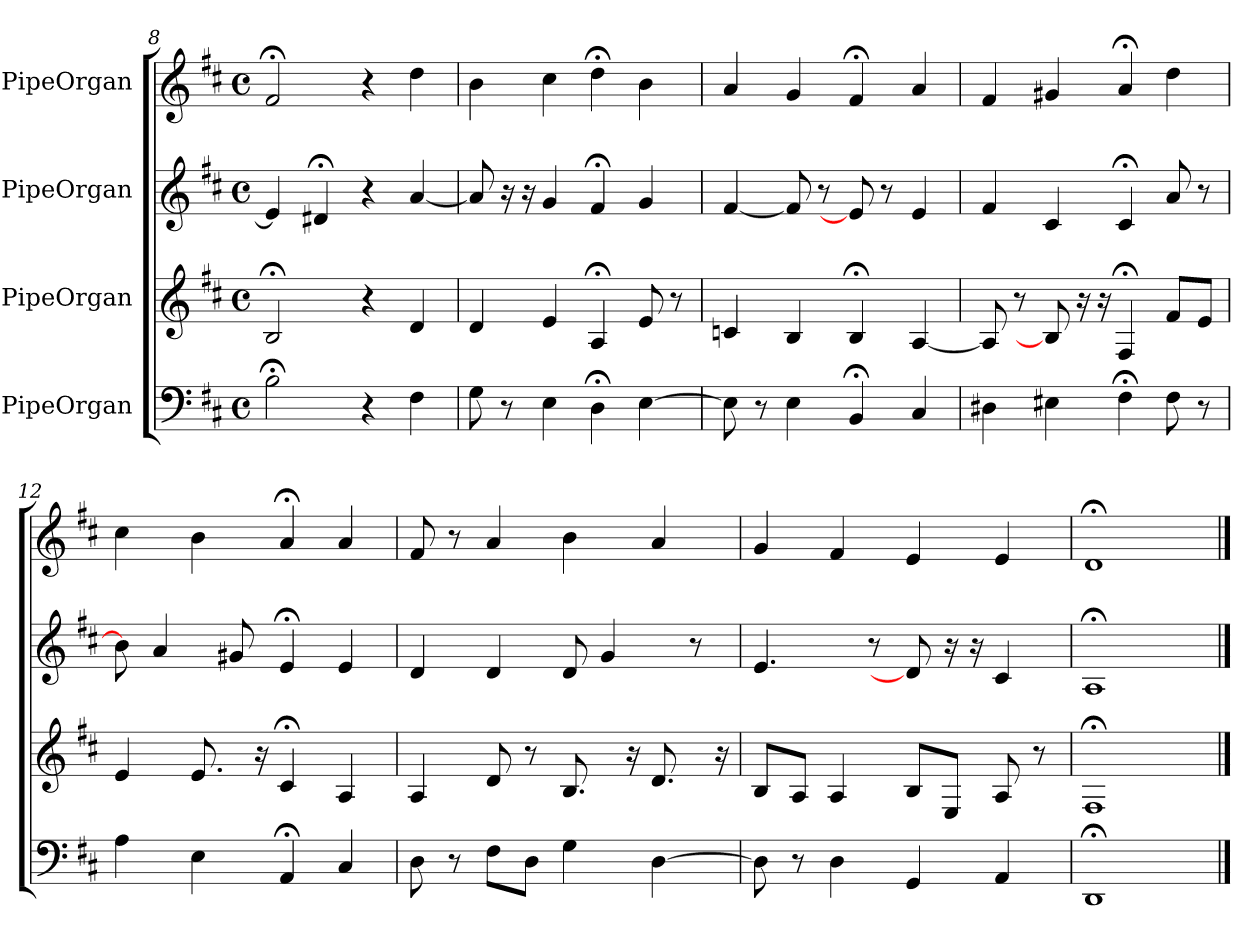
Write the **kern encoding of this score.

**kern	**kern	**kern	**kern
*part4	*part3	*part2	*part1
*staff4	*staff3	*staff2	*staff1
*I"PipeOrgan	*I"PipeOrgan	*I"PipeOrgan	*I"PipeOrgan
*k[f#c#]	*k[f#c#]	*k[f#c#]	*k[f#c#]
*D:	*D:	*D:	*D:
*M4/4	*M4/4	*M4/4	*M4/4
*met(c)	*met(c)	*met(c)	*met(c)
=8	=8	=8	=8
2B;<	2B;<	4e]	2f#;<
.	.	4d#X;<	.
4r	4r	4r	4r
4F#	4d	[4a	4dd
=9	=9	=9	=9
8G	4d	8a]	4b
8r	.	16r	.
.	.	16r	.
4E	4e	4g	4cc#
4D;<	4A;<	4f#;<	4dd;<
[4E	8e	4g	4b
.	8r	.	.
=10	=10	=10	=10
8E]	4cn	[4f#	4a
8r	.	.	.
4E	4B	8f#]	4g
.	.	8r	.
4BB;<	4B;<	8e]	4f#;<
.	.	8r	.
4C#	[4A	4e	4a
=11	=11	=11	=11
4D#X	8A]	4f#	4f#
.	8r	.	.
4E#X	8B]	4c#	4g#X
.	16r	.	.
.	16r	.	.
4F#;<	4F#;<	4c#;<	4a;<
8F#	8f#L	8a	4dd
8r	8eJ	8r	.
=12	=12	=12	=12
4A	4e	8b]	4cc#
.	.	4a	.
4E	8.e	.	4b
.	.	8g#X	.
.	16r	.	.
4AA;<	4c#;<	4e;<	4a;<
4C#	4A	4e	4a
=13	=13	=13	=13
8D	4A	4d	8f#
8r	.	.	8r
8F#L	8d	4d	4a
8DJ	8r	.	.
4G	8.B	8d	4b
.	.	4g	.
.	16r	.	.
[4D	8.d	.	4a
.	.	8r	.
.	16r	.	.
=14	=14	=14	=14
8D]	8BL	4.e	4g
8r	8AJ	.	.
4D	4A	.	4f#
.	.	8r	.
4GG	8BL	8d]	4e
.	8EJ	16r	.
.	.	16r	.
4AA	8A	4c#	4e
.	8r	.	.
=15	=15	=15	=15
1DD;<	1F#;<	1A;<	1d;<
==	==	==	==
*-	*-	*-	*-
